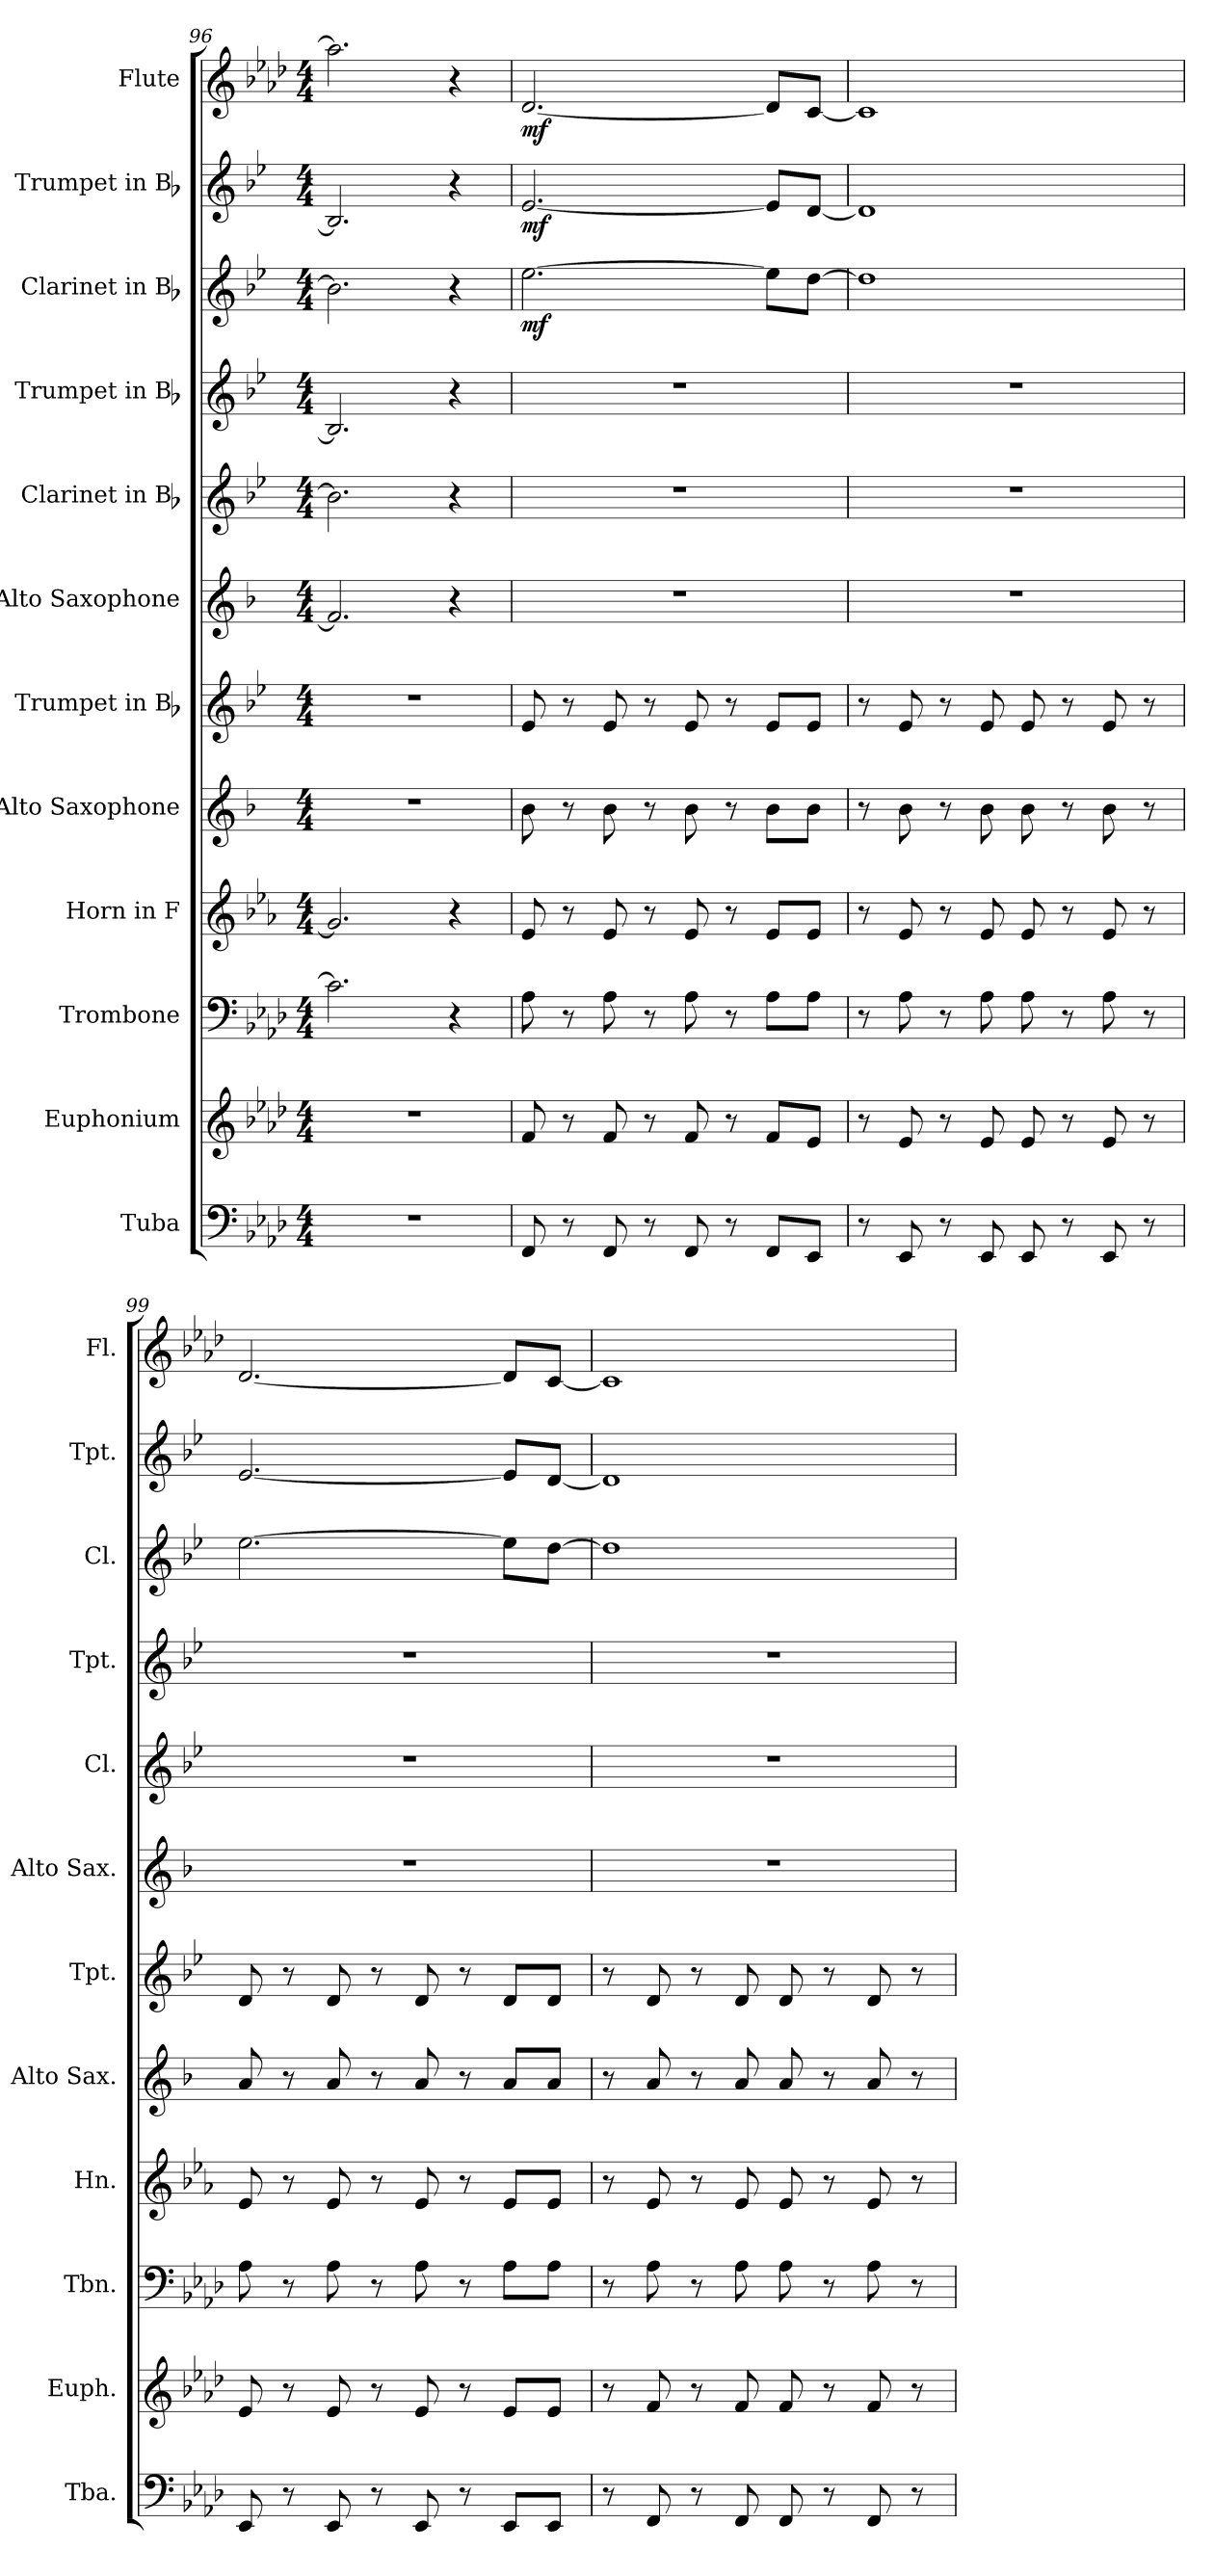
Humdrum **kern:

**kern	**kern	**kern	**kern	**kern	**kern	**kern	**kern	**kern	**kern	**dynam	**kern	**dynam	**kern	**dynam
*part12	*part11	*part10	*part9	*part8	*part7	*part6	*part5	*part4	*part3	*part3	*part2	*part2	*part1	*part1
*staff12	*staff11	*staff10	*staff9	*staff8	*staff7	*staff6	*staff5	*staff4	*staff3	*staff3	*staff2	*staff2	*staff1	*staff1
*I"Tuba	*I"Euphonium	*I"Trombone	*I"Horn in F	*I"Alto Saxophone	*I"Trumpet in Bb	*I"Alto Saxophone	*I"Clarinet in Bb	*I"Trumpet in Bb	*I"Clarinet in Bb	*	*I"Trumpet in Bb	*	*I"Flute	*
*I'Tba.	*I'Euph.	*I'Tbn.	*I'Hn.	*I'Alto Sax.	*I'Tpt.	*I'Alto Sax.	*I'Cl.	*I'Tpt.	*I'Cl.	*	*I'Tpt.	*	*I'Fl.	*
!!LO:PB:g=z
*clefF4	*clefG2	*clefF4	*clefG2	*clefG2	*clefG2	*clefG2	*clefG2	*clefG2	*clefG2	*	*clefG2	*	*clefG2	*
*	*ITrd8c14	*	*ITrd4c7	*ITrd5c9	*ITrd1c2	*ITrd5c9	*ITrd1c2	*ITrd1c2	*ITrd1c2	*	*ITrd1c2	*	*	*
*k[b-e-a-d-]	*k[b-e-a-d-]	*k[b-e-a-d-]	*k[b-e-a-d-]	*k[b-e-a-d-]	*k[b-e-a-d-]	*k[b-e-a-d-]	*k[b-e-a-d-]	*k[b-e-a-d-]	*k[b-e-a-d-]	*	*k[b-e-a-d-]	*	*k[b-e-a-d-]	*
*f:	*f:	*f:	*f:	*f:	*f:	*f:	*f:	*f:	*f:	*	*f:	*	*f:	*
*M4/4	*M4/4	*M4/4	*M4/4	*M4/4	*M4/4	*M4/4	*M4/4	*M4/4	*M4/4	*	*M4/4	*	*M4/4	*
=96	=96	=96	=96	=96	=96	=96	=96	=96	=96	=96	=96	=96	=96	=96
1r	1r	2.c\]	2.c/]	1r	1r	2.A-/]	2.a-\]	2.A-/]	2.a-\]	.	2.A-/]	.	2.aa-\]	.
.	.	4r	4r	.	.	4r	4r	4r	4r	.	4r	.	4r	.
=97	=97	=97	=97	=97	=97	=97	=97	=97	=97	=97	=97	=97	=97	=97
!	!	!	!	!	!	!	!	!	!	!LO:DY:b	!	!LO:DY:b	!	!LO:DY:b
8FF/	8F/	8A-\	8A-/	8d-\	8d-/	1r	1r	1r	[2.dd-\	mf	[2.d-/	mf	[2.d-/	mf
8r	8r	8r	8r	8r	8r	.	.	.	.	.	.	.	.	.
8FF/	8F/	8A-\	8A-/	8d-\	8d-/	.	.	.	.	.	.	.	.	.
8r	8r	8r	8r	8r	8r	.	.	.	.	.	.	.	.	.
8FF/	8F/	8A-\	8A-/	8d-\	8d-/	.	.	.	.	.	.	.	.	.
8r	8r	8r	8r	8r	8r	.	.	.	.	.	.	.	.	.
8FF/L	8F/L	8A-\L	8A-/L	8d-\L	8d-/L	.	.	.	8dd-\L]	.	8d-/L]	.	8d-/L]	.
8EE-/J	8E-/J	8A-\J	8A-/J	8d-\J	8d-/J	.	.	.	[8cc\J	.	[8c/J	.	[8c/J	.
=98	=98	=98	=98	=98	=98	=98	=98	=98	=98	=98	=98	=98	=98	=98
8r	8r	8r	8r	8r	8r	1r	1r	1r	1cc]	.	1c]	.	1c]	.
8EE-/	8E-/	8A-\	8A-/	8d-\	8d-/	.	.	.	.	.	.	.	.	.
8r	8r	8r	8r	8r	8r	.	.	.	.	.	.	.	.	.
8EE-/	8E-/	8A-\	8A-/	8d-\	8d-/	.	.	.	.	.	.	.	.	.
8EE-/	8E-/	8A-\	8A-/	8d-\	8d-/	.	.	.	.	.	.	.	.	.
8r	8r	8r	8r	8r	8r	.	.	.	.	.	.	.	.	.
8EE-/	8E-/	8A-\	8A-/	8d-\	8d-/	.	.	.	.	.	.	.	.	.
8r	8r	8r	8r	8r	8r	.	.	.	.	.	.	.	.	.
=99	=99	=99	=99	=99	=99	=99	=99	=99	=99	=99	=99	=99	=99	=99
8EE-/	8E-/	8A-\	8A-/	8c/	8c/	1r	1r	1r	[2.dd-\	.	[2.d-/	.	[2.d-/	.
8r	8r	8r	8r	8r	8r	.	.	.	.	.	.	.	.	.
8EE-/	8E-/	8A-\	8A-/	8c/	8c/	.	.	.	.	.	.	.	.	.
8r	8r	8r	8r	8r	8r	.	.	.	.	.	.	.	.	.
8EE-/	8E-/	8A-\	8A-/	8c/	8c/	.	.	.	.	.	.	.	.	.
8r	8r	8r	8r	8r	8r	.	.	.	.	.	.	.	.	.
8EE-/L	8E-/L	8A-\L	8A-/L	8c/L	8c/L	.	.	.	8dd-\L]	.	8d-/L]	.	8d-/L]	.
8EE-/J	8E-/J	8A-\J	8A-/J	8c/J	8c/J	.	.	.	[8cc\J	.	[8c/J	.	[8c/J	.
!!LO:PB:g=z
=100	=100	=100	=100	=100	=100	=100	=100	=100	=100	=100	=100	=100	=100	=100
8r	8r	8r	8r	8r	8r	1r	1r	1r	1cc]	.	1c]	.	1c]	.
8FF/	8F/	8A-\	8A-/	8c/	8c/	.	.	.	.	.	.	.	.	.
8r	8r	8r	8r	8r	8r	.	.	.	.	.	.	.	.	.
8FF/	8F/	8A-\	8A-/	8c/	8c/	.	.	.	.	.	.	.	.	.
8FF/	8F/	8A-\	8A-/	8c/	8c/	.	.	.	.	.	.	.	.	.
8r	8r	8r	8r	8r	8r	.	.	.	.	.	.	.	.	.
8FF/	8F/	8A-\	8A-/	8c/	8c/	.	.	.	.	.	.	.	.	.
8r	8r	8r	8r	8r	8r	.	.	.	.	.	.	.	.	.
=	=	=	=	=	=	=	=	=	=	=	=	=	=	=
*-	*-	*-	*-	*-	*-	*-	*-	*-	*-	*-	*-	*-	*-	*-
